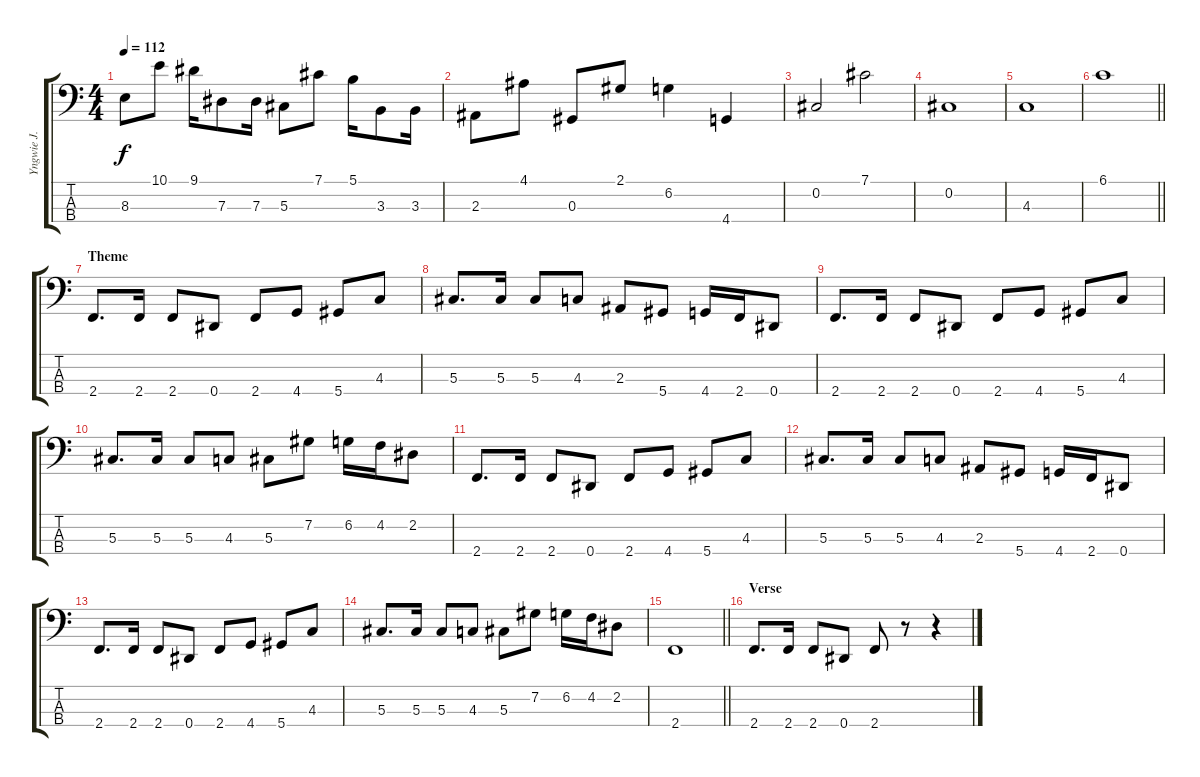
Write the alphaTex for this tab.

\track ("Yngwie J. Malmsteen" "Yngwie J. ") {instrument electricbassfinger}
\staff {score tabs}
\tuning (Gb2 Db2 Ab1 Eb1) {hide}
\ts (4 4)
\tempo 112
\clef f4
\ks c
8.3.8{dy f} 10.1.8 9.1.16 7.3.8 7.3.16 5.3.8 7.1.8 5.1.16 3.3.8 3.3.16 |
2.3.8 4.1.8 0.3.8 2.1.8 6.2.4 4.4.4 |
0.2.2 7.1.2 |
0.2.1 |
4.3.1 |
\barLineRight lightlight
6.1.1 |
\section ("" "Theme")
2.4.8{d} 2.4.16 2.4.8 0.4.8 2.4.8 4.4.8 5.4.8 4.3.8 |
5.3.8{d} 5.3.16 5.3.8 4.3.8 2.3.8 5.4.8 4.4.16 2.4.16 0.4.8 |
2.4.8{d} 2.4.16 2.4.8 0.4.8 2.4.8 4.4.8 5.4.8 4.3.8 |
5.3.8{d} 5.3.16 5.3.8 4.3.8 5.3.8 7.2.8 6.2.16 4.2.16 2.2.8 |
2.4.8{d} 2.4.16 2.4.8 0.4.8 2.4.8 4.4.8 5.4.8 4.3.8 |
5.3.8{d} 5.3.16 5.3.8 4.3.8 2.3.8 5.4.8 4.4.16 2.4.16 0.4.8 |
2.4.8{d} 2.4.16 2.4.8 0.4.8 2.4.8 4.4.8 5.4.8 4.3.8 |
5.3.8{d} 5.3.16 5.3.8 4.3.8 5.3.8 7.2.8 6.2.16 4.2.16 2.2.8 |
\barLineRight lightlight
2.4.1 |
\section ("" "Verse")
2.4.8{d} 2.4.16 2.4.8 0.4.8 2.4.8 r.8 r.4
